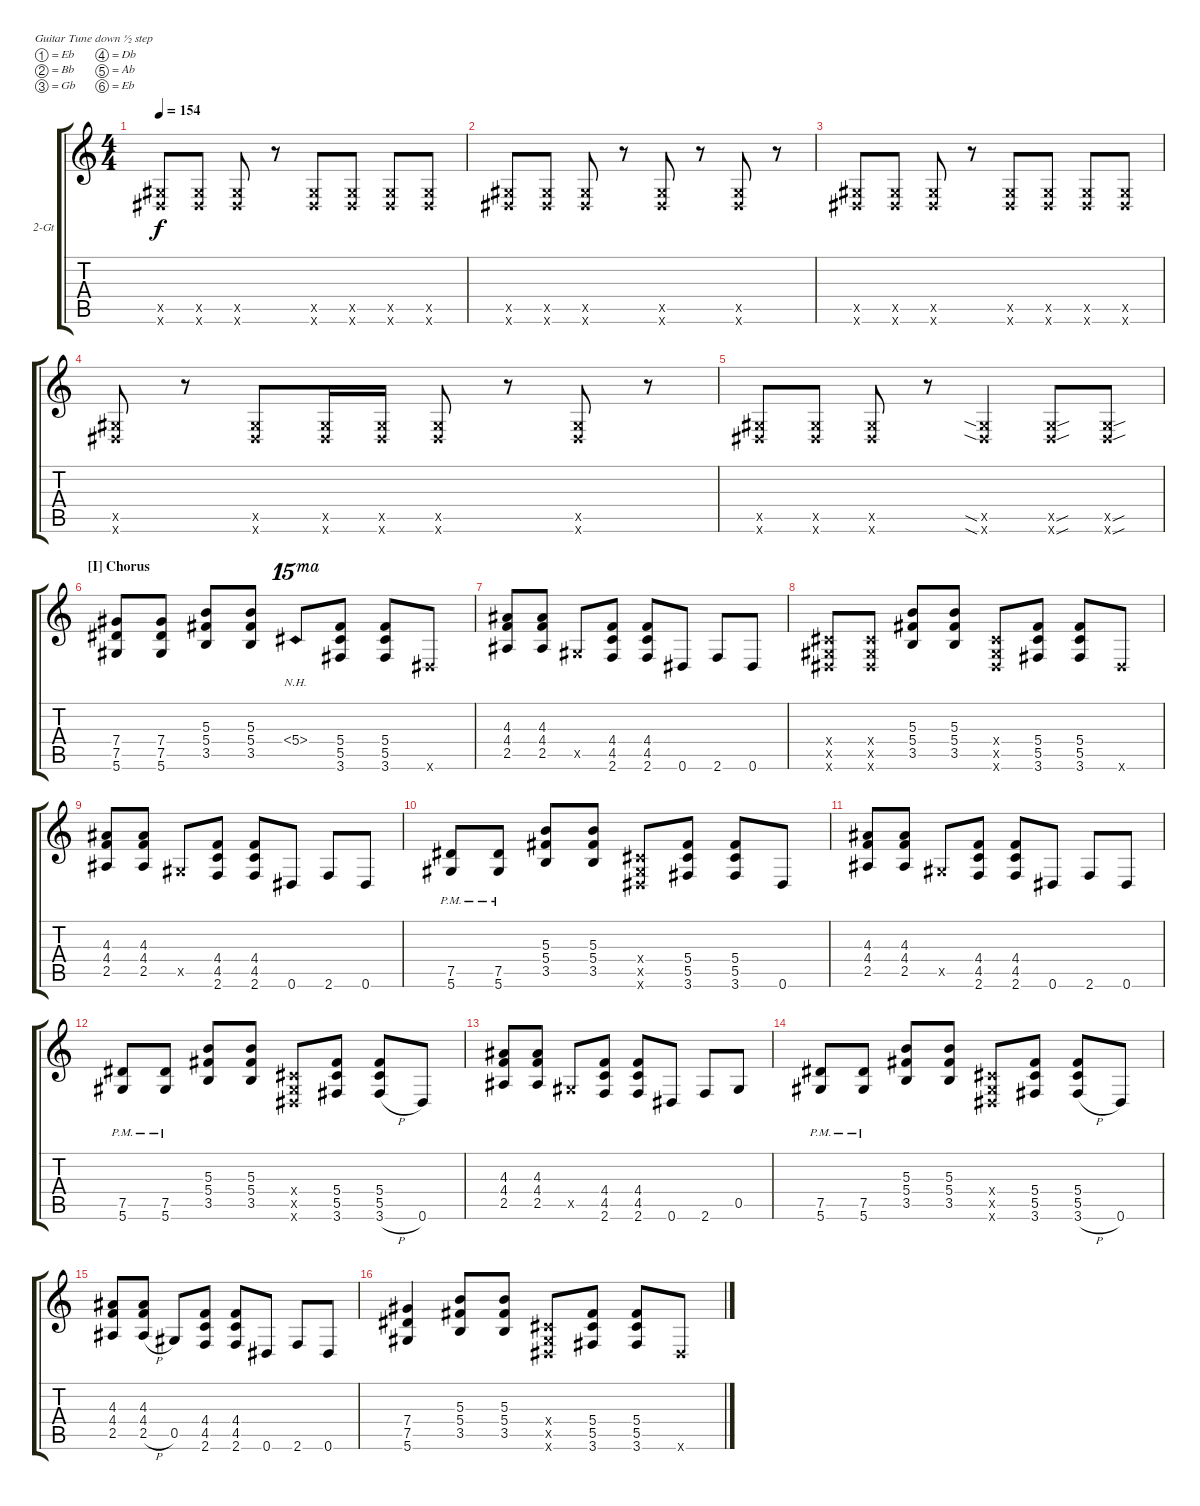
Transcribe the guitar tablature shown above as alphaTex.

\defaultSystemsLayout 4
\bracketExtendMode groupsimilarinstruments
\firstSystemTrackNameOrientation horizontal
\otherSystemsTrackNameOrientation horizontal
\track ("2 Guitar" "2-Gt") {instrument distortionguitar}
\staff {score tabs}
\tuning (Eb4 Bb3 Gb3 Db3 Ab2 Eb2)
\ts (4 4)
\tempo 154
\clef g2
\scale
1.03909
\ks c
(0.6{x} 0.5{x}).8{dy f} (0.6{x} 0.5{x}).8 (0.6{x} 0.5{x}).8 r.8 (0.6{x} 0.5{x}).8 (0.6{x} 0.5{x}).8 (0.6{x} 0.5{x}).8 (0.6{x} 0.5{x}).8 |
\scale
0.960908 (0.6{x} 0.5{x}).8 (0.6{x} 0.5{x}).8 (0.6{x} 0.5{x}).8 r.8 (0.6{x} 0.5{x}).8 r.8 (0.6{x} 0.5{x}).8 r.8 |
\scale
1.03909 (0.6{x} 0.5{x}).8 (0.6{x} 0.5{x}).8 (0.6{x} 0.5{x}).8 r.8 (0.6{x} 0.5{x}).8 (0.6{x} 0.5{x}).8 (0.6{x} 0.5{x}).8 (0.6{x} 0.5{x}).8 |
\scale
0.960908 (0.6{x} 0.5{x}).8 r.8 (0.6{x} 0.5{x}).8 (0.6{x} 0.5{x}).16 (0.6{x} 0.5{x}).16 (0.6{x} 0.5{x}).8 r.8 (0.6{x} 0.5{x}).8 r.8 |
\scale
1.03909 (0.6{x} 0.5{x}).8 (0.6{x} 0.5{x}).8 (0.6{x} 0.5{x}).8 r.8 (0.6{sia x} 0.5{sia x}).4 (0.6{sou x} 0.5{sou x}).8 (0.6{sou x} 0.5{sou x}).8 |
\section ("I" "Chorus")
\scale
0.960908 (5.6 7.5 7.4).8 (5.6 7.4 7.5).8 (3.5 5.4 5.3).8 (3.5 5.4 5.3).8 5.4{nh}.8{ot 15ma} (3.6 5.5 5.4).8 (3.6 5.5 5.4).8 0.6{x}.8 |
\scale
1.03909 (2.5 4.4 4.3).8 (2.5 4.4 4.3).8 0.5{x}.8 (2.6 4.5 4.4).8 (2.6 4.5 4.4).8 0.6.8 2.6.8 0.6.8 |
\scale
0.960908 (0.6{x} 0.5{x} 0.4{x}).8 (0.6{x} 0.5{x} 0.4{x}).8 (3.5 5.4 5.3).8 (3.5 5.4 5.3).8 (0.6{x} 0.5{x} 0.4{x}).8 (3.6 5.5 5.4).8 (3.6 5.5 5.4).8 0.6{x}.8 |
\scale
1.03909 (2.5 4.4 4.3).8 (2.5 4.4 4.3).8 0.5{x}.8 (2.6 4.5 4.4).8 (2.6 4.5 4.4).8 0.6.8 2.6.8 0.6.8 |
\scale
0.960908 (5.6{pm} 7.5{pm}).8 (5.6{pm} 7.5{pm}).8 (3.5 5.4 5.3).8 (3.5 5.4 5.3).8 (0.6{x} 0.5{x} 0.4{x}).8 (3.6 5.5 5.4).8 (3.6 5.5 5.4).8 0.6.8 |
\scale
1.03909 (2.5 4.4 4.3).8 (2.5 4.4 4.3).8 0.5{x}.8 (2.6 4.5 4.4).8 (2.6 4.5 4.4).8 0.6.8 2.6.8 0.6.8 |
\scale
0.960908 (5.6{pm} 7.5{pm}).8 (5.6{pm} 7.5{pm}).8 (3.5 5.4 5.3).8 (3.5 5.4 5.3).8 (0.6{x} 0.5{x} 0.4{x}).8 (3.6 5.5 5.4).8 (3.6{h} 5.5 5.4).8 0.6.8 |
\scale
1.03909 (2.5 4.4 4.3).8 (2.5 4.4 4.3).8 0.5{x}.8 (2.6 4.5 4.4).8 (2.6 4.5 4.4).8 0.6.8 2.6.8 0.5.8 |
\scale
0.960908 (5.6{pm} 7.5{pm}).8 (5.6{pm} 7.5{pm}).8 (3.5 5.4 5.3).8 (3.5 5.4 5.3).8 (0.6{x} 0.5{x} 0.4{x}).8 (3.6 5.5 5.4).8 (3.6{h} 5.5 5.4).8 0.6.8 |
\scale
1.03909 (2.5 4.4 4.3).8 (2.5{h} 4.4 4.3).8 0.5.8 (2.6 4.5 4.4).8 (2.6 4.5 4.4).8 0.6.8 2.6.8 0.6.8 |
\scale
0.960908 (5.6 7.5 7.4).4 (3.5 5.4 5.3).8 (3.5 5.4 5.3).8 (0.6{x} 0.5{x} 0.4{x}).8 (3.6 5.5 5.4).8 (3.6 5.5 5.4).8 0.6{x}.8
